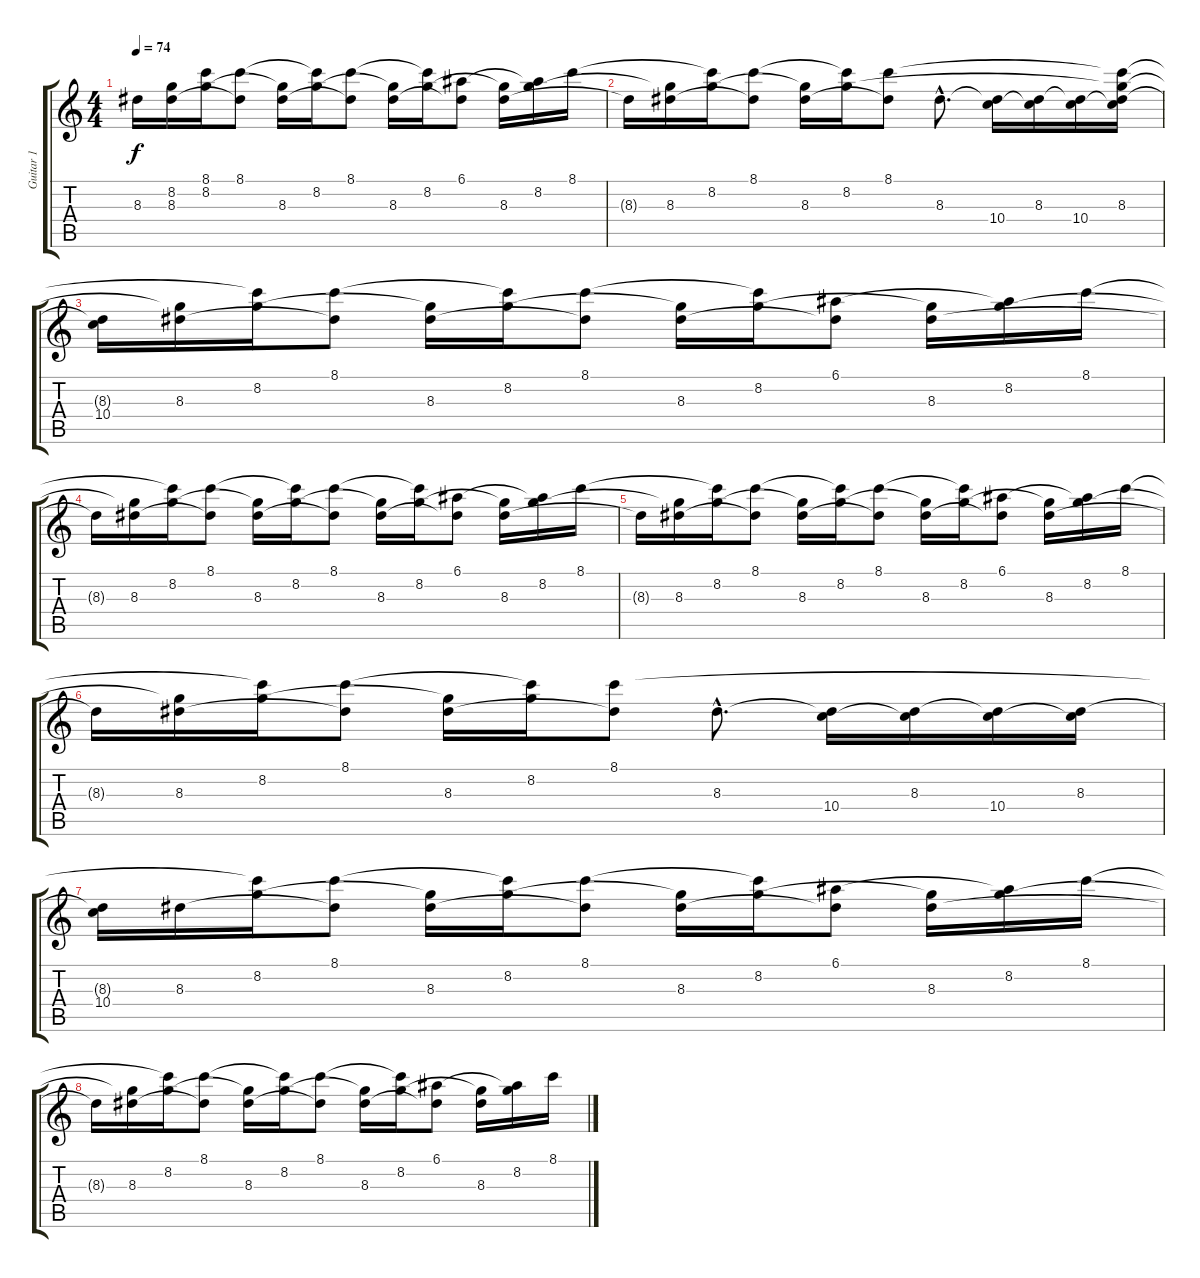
\track ("Guitar 1" "Guitar 1") {instrument electricguitarclean}
\staff {score tabs}
\tuning (E4 B3 G3 D3 A2 E2) {hide}
\ts (4 4)
\tempo 74
\clef g2
\ks c
8.3{t}.16{dy f} (8.2{t} 8.3).16 (8.1{t} 8.2).16 (8.1 8.3{t}).8 (8.2{t} 8.3).16 (8.1{t} 8.2).16 (8.1 8.3{t}).8 (8.2{t} 8.3).16 (8.1{t} 8.2).16 (6.1 8.3{t}).8 (8.2{t} 8.3).16 (6.1{t} 8.2).16 8.1.16 |
8.3{t}.16 (8.2{t} 8.3).16 (8.1{t} 8.2).16 (8.1 8.3{t}).8 (8.2{t} 8.3).16 (8.1{t} 8.2).16 (8.1 8.3{t}).8 8.3{hac}.8{d} (8.3{t} 10.4).16 (8.3 10.4{t}).16 (8.3{t} 10.4).16 (8.1{t} 8.2{t} 8.3 10.4{t}).16 |
(8.3{t} 10.4).16 (8.2{t} 8.3).16 (8.1{t} 8.2).16 (8.1 8.3{t}).8 (8.2{t} 8.3).16 (8.1{t} 8.2).16 (8.1 8.3{t}).8 (8.2{t} 8.3).16 (8.1{t} 8.2).16 (6.1 8.3{t}).8 (8.2{t} 8.3).16 (6.1{t} 8.2).16 8.1.16 |
8.3{t}.16 (8.2{t} 8.3).16 (8.1{t} 8.2).16 (8.1 8.3{t}).8 (8.2{t} 8.3).16 (8.1{t} 8.2).16 (8.1 8.3{t}).8 (8.2{t} 8.3).16 (8.1{t} 8.2).16 (6.1 8.3{t}).8 (8.2{t} 8.3).16 (6.1{t} 8.2).16 8.1.16 |
8.3{t}.16 (8.2{t} 8.3).16 (8.1{t} 8.2).16 (8.1 8.3{t}).8 (8.2{t} 8.3).16 (8.1{t} 8.2).16 (8.1 8.3{t}).8 (8.2{t} 8.3).16 (8.1{t} 8.2).16 (6.1 8.3{t}).8 (8.2{t} 8.3).16 (6.1{t} 8.2).16 8.1.16 |
8.3{t}.16 (8.2{t} 8.3).16 (8.1{t} 8.2).16 (8.1 8.3{t}).8 (8.2{t} 8.3).16 (8.1{t} 8.2).16 (8.1 8.3{t}).8 8.3{hac}.8{d} (8.3{t} 10.4).16 (8.3 10.4{t}).16 (8.3{t} 10.4).16 (8.3 10.4{t}).16 |
(8.3{t} 10.4).16 8.3.16 (8.1{t} 8.2).16 (8.1 8.3{t}).8 (8.2{t} 8.3).16 (8.1{t} 8.2).16 (8.1 8.3{t}).8 (8.2{t} 8.3).16 (8.1{t} 8.2).16 (6.1 8.3{t}).8 (8.2{t} 8.3).16 (6.1{t} 8.2).16 8.1.16 |
8.3{t}.16 (8.2{t} 8.3).16 (8.1{t} 8.2).16 (8.1 8.3{t}).8 (8.2{t} 8.3).16 (8.1{t} 8.2).16 (8.1 8.3{t}).8 (8.2{t} 8.3).16 (8.1{t} 8.2).16 (6.1 8.3{t}).8 (8.2{t} 8.3).16 (6.1{t} 8.2).16 8.1.16
